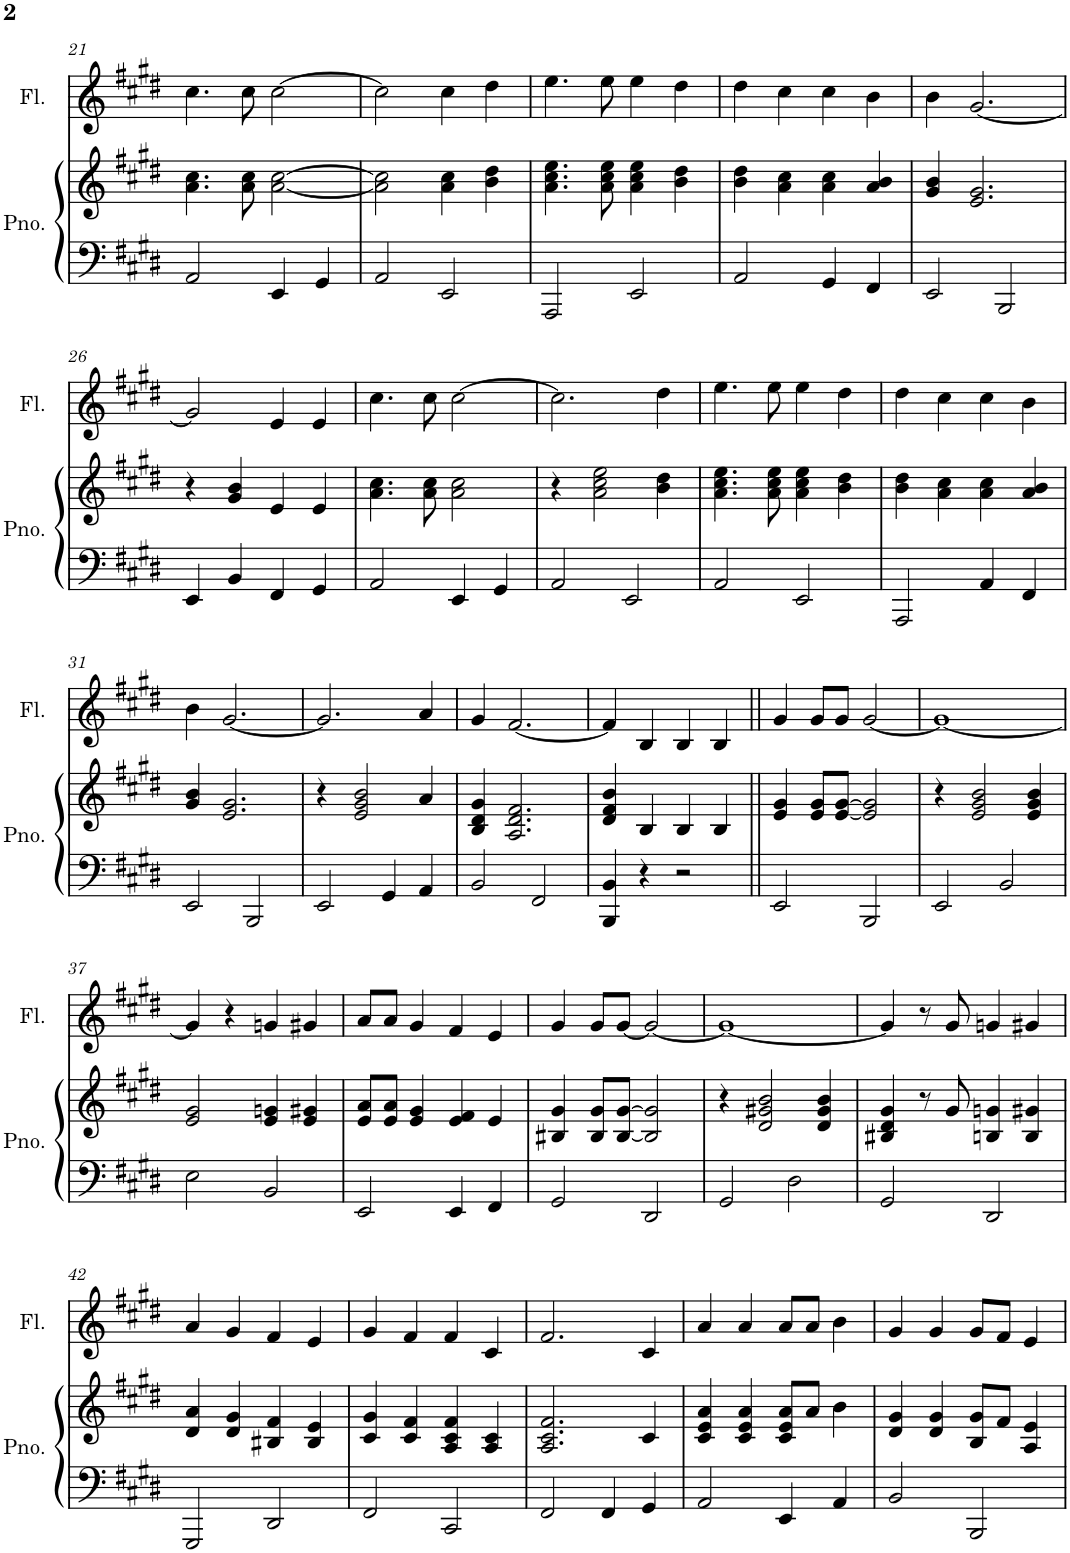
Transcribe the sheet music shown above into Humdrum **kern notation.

**kern	**kern	**kern
*part2	*part2	*part1
*staff3	*staff2	*staff1
*I"Piano	*	*I"Dwarsfluit
*I'Pno.	*	*
!!LO:PB:g=z
*clefF4	*clefG2	*clefG2
*k[f#c#g#d#]	*k[f#c#g#d#]	*k[f#c#g#d#]
*M2/2	*M2/2	*M2/2
*met(c|)	*met(c|)	*met(c|)
=21	=21	=21
2AA/	4.a\ 4.cc#\	4.cc#\
.	8a\ 8cc#\	8cc#\
4EE/	[2a\ [2cc#\	[2cc#\
4GG#/	.	.
=22	=22	=22
2AA/	2a\] 2cc#\]	2cc#\]
2EE/	4a\ 4cc#\	4cc#\
.	4b\ 4dd#\	4dd#\
=23	=23	=23
2AAA/	4.a\ 4.cc#\ 4.ee\	4.ee\
.	8a\ 8cc#\ 8ee\	8ee\
2EE/	4a\ 4cc#\ 4ee\	4ee\
.	4b\ 4dd#\	4dd#\
=24	=24	=24
2AA/	4b\ 4dd#\	4dd#\
.	4a\ 4cc#\	4cc#\
4GG#/	4a\ 4cc#\	4cc#\
4FF#/	4a/ 4b/	4b\
=25	=25	=25
2EE/	4g#/ 4b/	4b\
.	2.e/ 2.g#/	[2.g#/
2BBB/	.	.
!!LO:LB:g=z
=26	=26	=26
4EE/	4r	2g#/]
4BB/	4g#/ 4b/	.
4FF#/	4e/	4e/
4GG#/	4e/	4e/
=27	=27	=27
2AA/	4.a\ 4.cc#\	4.cc#\
.	8a\ 8cc#\	8cc#\
4EE/	2a\ 2cc#\	[2cc#\
4GG#/	.	.
=28	=28	=28
2AA/	4r	2.cc#\]
.	2a\ 2cc#\ 2ee\	.
2EE/	.	.
.	4b\ 4dd#\	4dd#\
=29	=29	=29
2AA/	4.a\ 4.cc#\ 4.ee\	4.ee\
.	8a\ 8cc#\ 8ee\	8ee\
2EE/	4a\ 4cc#\ 4ee\	4ee\
.	4b\ 4dd#\	4dd#\
=30	=30	=30
2AAA/	4b\ 4dd#\	4dd#\
.	4a\ 4cc#\	4cc#\
4AA/	4a\ 4cc#\	4cc#\
4FF#/	4a/ 4b/	4b\
!!LO:LB:g=z
=31	=31	=31
2EE/	4g#/ 4b/	4b\
.	2.e/ 2.g#/	[2.g#/
2BBB/	.	.
=32	=32	=32
2EE/	4r	2.g#/]
.	2e/ 2g#/ 2b/	.
4GG#/	.	.
4AA/	4a/	4a/
=33	=33	=33
2BB/	4B/ 4d#/ 4g#/	4g#/
.	2.A/ 2.d#/ 2.f#/	[2.f#/
2FF#/	.	.
=34	=34	=34
4BBB/ 4BB/	4d#/ 4f#/ 4b/	4f#/]
4r	4B/	4B/
2r	4B/	4B/
.	4B/	4B/
=35||	=35||	=35||
2EE/	4e/ 4g#/	4g#/
.	8e/ 8g#/L	8g#/L
.	[8e/ [8g#/J	8g#/J
2BBB/	2e/] 2g#/]	[2g#/
=36	=36	=36
2EE/	4r	1g#_
.	2e/ 2g#/ 2b/	.
2BB/	.	.
.	4e/ 4g#/ 4b/	.
!!LO:LB:g=z
=37	=37	=37
2E\	2e/ 2g#/	4g#/]
.	.	4r
2BB/	4e/ 4gn/	4gn/
.	4e/ 4g#X/	4g#X/
=38	=38	=38
2EE/	8e/ 8a/L	8a/L
.	8e/ 8a/J	8a/J
.	4e/ 4g#/	4g#/
4EE/	4e/ 4f#/	4f#/
4FF#/	4e/	4e/
=39	=39	=39
2GG#/	4B#X/ 4g#/	4g#/
.	8B#/ 8g#/L	8g#/L
.	[8B#/ [8g#/J	[8g#/J
2DD#/	2B#/] 2g#/]	2g#/_
=40	=40	=40
2GG#/	4r	1g#_
.	2d#/ 2g#X/ 2b/	.
2D#\	.	.
.	4d#/ 4g#/ 4b/	.
=41	=41	=41
2GG#/	4B#X/ 4d#/ 4g#/	4g#/]
.	8r	8r
.	8g#/	8g#/
2DD#/	4Bn/ 4gn/	4gn/
.	4B/ 4g#X/	4g#X/
!!LO:LB:g=z
=42	=42	=42
2GGG#/	4d#/ 4a/	4a/
.	4d#/ 4g#/	4g#/
2DD#/	4B#X/ 4f#/	4f#/
.	4B#/ 4e/	4e/
=43	=43	=43
2FF#/	4c#/ 4g#/	4g#/
.	4c#/ 4f#/	4f#/
2CC#/	4A/ 4c#/ 4f#/	4f#/
.	4A/ 4c#/	4c#/
=44	=44	=44
2FF#/	2.A/ 2.c#/ 2.f#/	2.f#/
4FF#/	.	.
4GG#/	4c#/	4c#/
=45	=45	=45
2AA/	4c#/ 4e/ 4a/	4a/
.	4c#/ 4e/ 4a/	4a/
4EE/	8c#/ 8e/ 8a/L	8a/L
.	8a/J	8a/J
4AA/	4b\	4b\
=46	=46	=46
2BB/	4d#/ 4g#/	4g#/
.	4d#/ 4g#/	4g#/
2BBB/	8B/ 8g#/L	8g#/L
.	8f#/J	8f#/J
.	4A/ 4e/	4e/
=	=	=
*-	*-	*-
